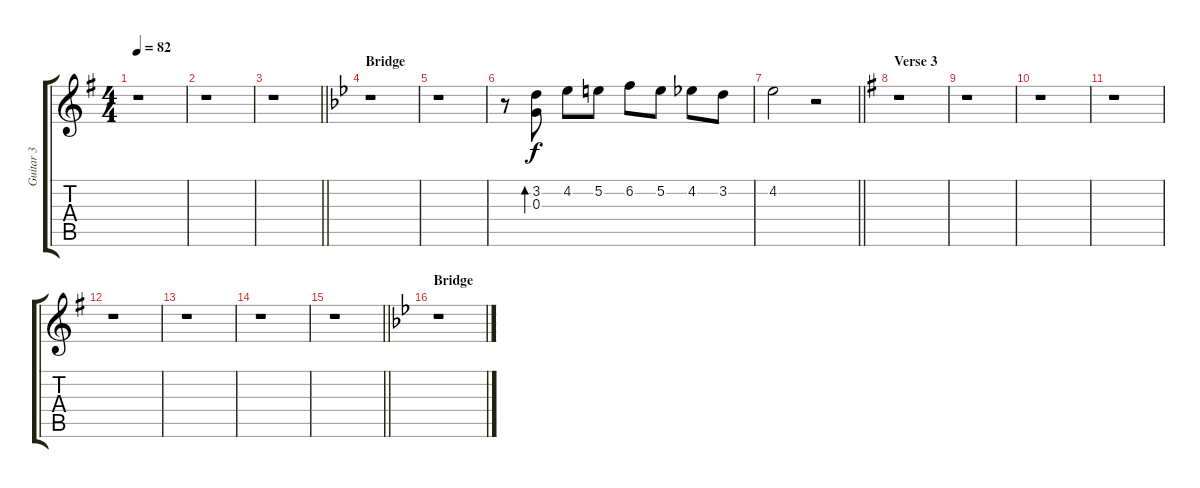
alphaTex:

\track ("Guitar 3" "Guitar 3") {instrument electricguitarjazz}
\staff {score tabs}
\tuning (E4 B3 G3 D3 A2 E2) {hide}
\ts (4 4)
\tempo 82
\clef g2
\ks eminor
r.1{dy f} |
r.1 |
\barLineRight lightlight
r.1 |
\section ("" "Bridge")
\ks bb
r.1 |
r.1 |
r.8 (3.2 0.3).8{bd 120} 4.2.8 5.2.8 6.2.8 5.2.8 4.2.8 3.2.8 |
\barLineRight lightlight
4.2.2 r.2 |
\section ("" "Verse 3")
\ks eminor
r.1 |
r.1 |
r.1 |
r.1 |
r.1 |
r.1 |
r.1 |
\barLineRight lightlight
\ks g
r.1 |
\section ("" "Bridge")
\ks bb
r.1
